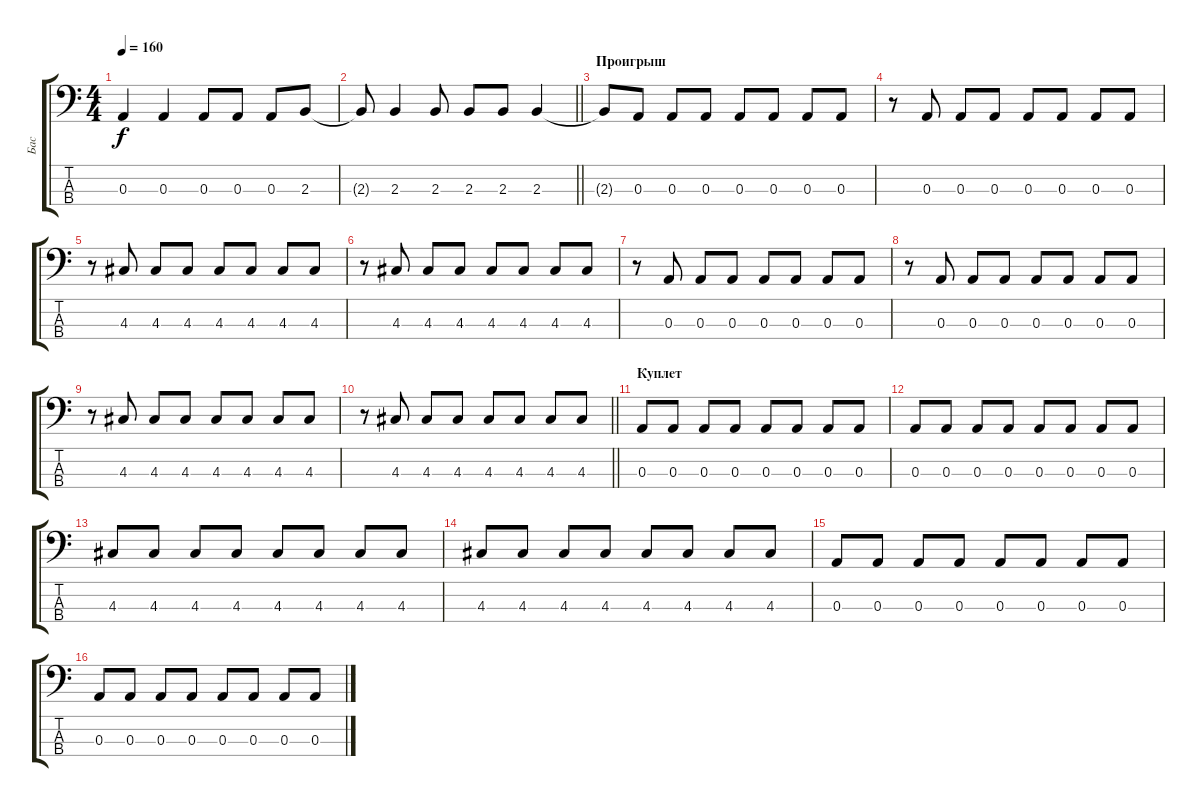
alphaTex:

\track ("Бас" "Бас") {instrument electricbassfinger}
\staff {score tabs}
\tuning (G2 D2 A1 E1) {hide}
\ts (4 4)
\tempo 160
\clef f4
\ks c
0.3.4{dy f} 0.3.4 0.3.8 0.3.8 0.3.8 2.3.8 |
\barLineRight lightlight
2.3{t}.8 2.3.4 2.3.8 2.3.8 2.3.8 2.3.4 |
\section ("" "Проигрыш")
2.3{t}.8 0.3.8 0.3.8 0.3.8 0.3.8 0.3.8 0.3.8 0.3.8 |
r.8 0.3.8 0.3.8 0.3.8 0.3.8 0.3.8 0.3.8 0.3.8 |
r.8 4.3.8 4.3.8 4.3.8 4.3.8 4.3.8 4.3.8 4.3.8 |
r.8 4.3.8 4.3.8 4.3.8 4.3.8 4.3.8 4.3.8 4.3.8 |
r.8 0.3.8 0.3.8 0.3.8 0.3.8 0.3.8 0.3.8 0.3.8 |
r.8 0.3.8 0.3.8 0.3.8 0.3.8 0.3.8 0.3.8 0.3.8 |
r.8 4.3.8 4.3.8 4.3.8 4.3.8 4.3.8 4.3.8 4.3.8 |
\barLineRight lightlight
r.8 4.3.8 4.3.8 4.3.8 4.3.8 4.3.8 4.3.8 4.3.8 |
\section ("" "Куплет")
0.3.8 0.3.8 0.3.8 0.3.8 0.3.8 0.3.8 0.3.8 0.3.8 |
0.3.8 0.3.8 0.3.8 0.3.8 0.3.8 0.3.8 0.3.8 0.3.8 |
4.3.8 4.3.8 4.3.8 4.3.8 4.3.8 4.3.8 4.3.8 4.3.8 |
4.3.8 4.3.8 4.3.8 4.3.8 4.3.8 4.3.8 4.3.8 4.3.8 |
0.3.8 0.3.8 0.3.8 0.3.8 0.3.8 0.3.8 0.3.8 0.3.8 |
0.3.8 0.3.8 0.3.8 0.3.8 0.3.8 0.3.8 0.3.8 0.3.8
